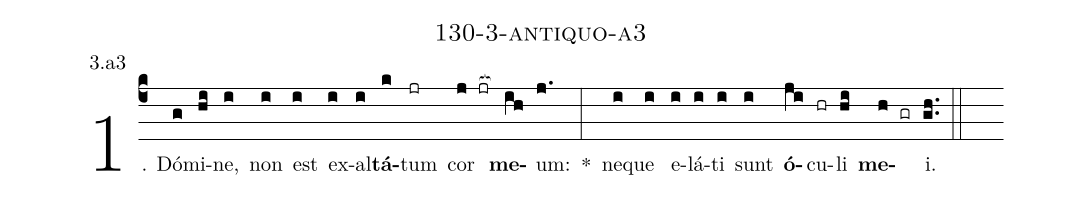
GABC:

name: 130-3-antiquo-a3;
annotation: 3.a3;
%%
(c4)1. Dó(g)mi(hi)ne,(i) non(i) est(i) ex(i)al(i)<b>tá</b>(k)tum(jr) cor(j jr[ocb:1{]) <b>me</b>(ih[ocb:0}])um:(j.) *(:) ne(i)que(i) e(i)lá(i)ti(i) sunt(i) <b>ó</b>(ji)cu(hr)li(hi) <b>me</b>(h gr)i.(gh..) (::)
